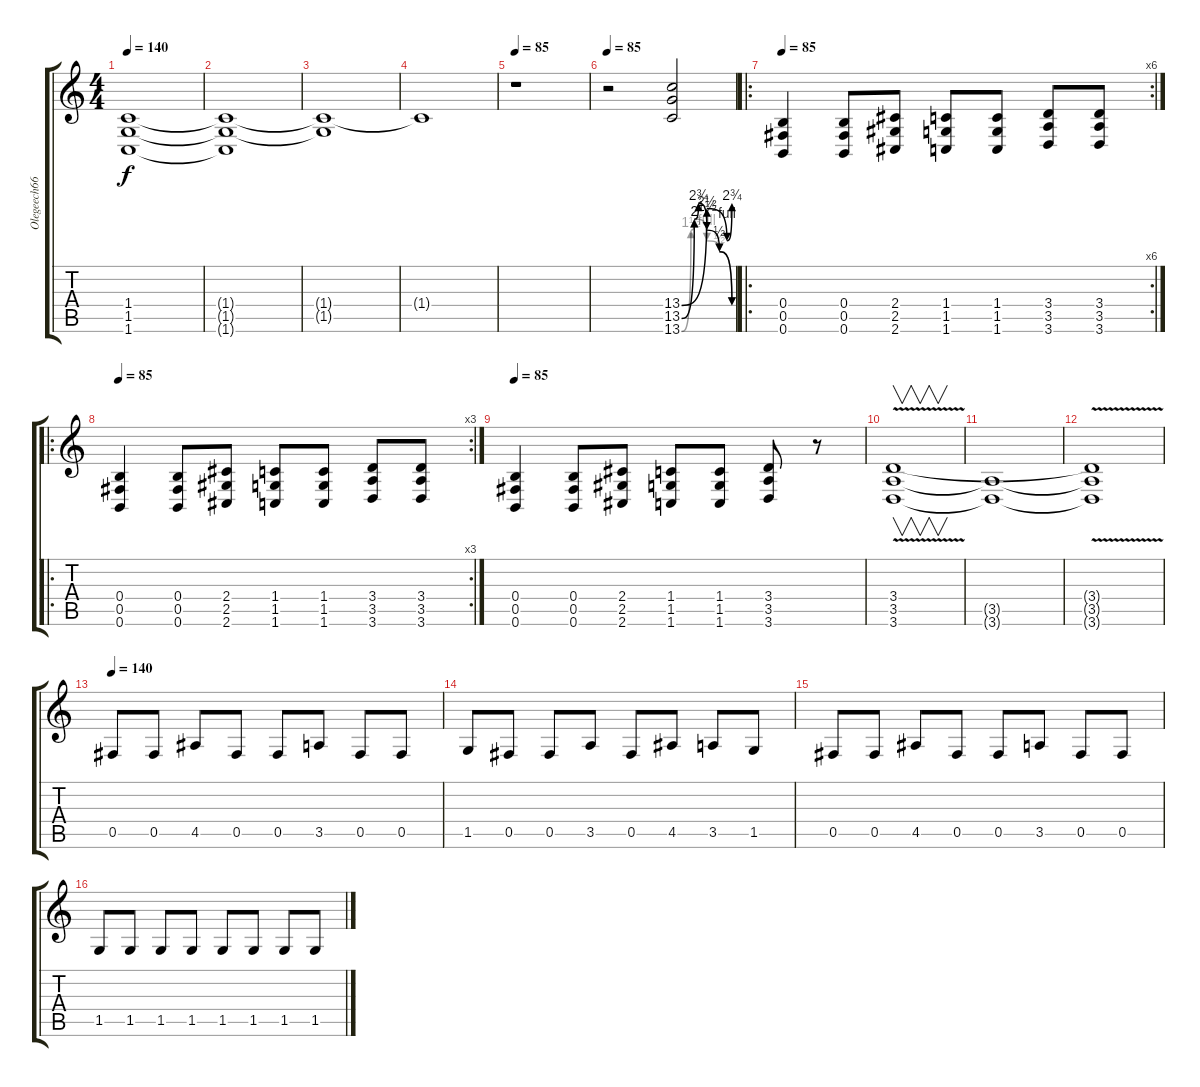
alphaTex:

\track ("Olegeech666" "Olegeech66") {instrument distortionguitar}
\staff {score tabs}
\tuning (Db4 Ab3 E3 B2 Gb2 B1) {hide}
\ts (4 4)
\tempo 140
\clef g2
\ks c
(1.4 1.5 1.6).1{dy f} |
(1.4{t} 1.5{t} 1.6{t}).1 |
(1.4{t} 1.5{t}).1 |
1.4{t}.1 |
\tempo 85
r.1 |
\tempo 85
r.2 (13.4{be (custom 0 0 30 10 54 4 60 11)} 13.5{be (custom 0 0 15 8 20 11 30 6 45 2 60 0)} 13.6{be (custom 0 0 11 6 15 8 19 8 30 4 45 2 60 0)}).2 |
\ro
\rc 6
\tempo 85
(0.4 0.5 0.6).4 (0.4 0.5 0.6).8 (2.4 2.5 2.6).8 (1.4 1.5 1.6).8 (1.4 1.5 1.6).8 (3.4 3.5 3.6).8 (3.4 3.5 3.6).8 |
\ro
\rc 3
\tempo 85
(0.4 0.5 0.6).4 (0.4 0.5 0.6).8 (2.4 2.5 2.6).8 (1.4 1.5 1.6).8 (1.4 1.5 1.6).8 (3.4 3.5 3.6).8 (3.4 3.5 3.6).8 |
\tempo 85
(0.4 0.5 0.6).4 (0.4 0.5 0.6).8 (2.4 2.5 2.6).8 (1.4 1.5 1.6).8 (1.4 1.5 1.6).8 (3.4 3.5 3.6).8 r.8 |
(3.4{v} 3.5 3.6).1{v} |
(3.5{t} 3.6{t}).1 |
(3.4{t} 3.5{t} 3.6{t}).1 |
\tempo 140
0.5.8 0.5.8 4.5.8 0.5.8 0.5.8 3.5.8 0.5.8 0.5.8 |
1.5.8 0.5.8 0.5.8 3.5.8 0.5.8 4.5.8 3.5.8 1.5.8 |
0.5.8 0.5.8 4.5.8 0.5.8 0.5.8 3.5.8 0.5.8 0.5.8 |
1.5.8 1.5.8 1.5.8 1.5.8 1.5.8 1.5.8 1.5.8 1.5.8
